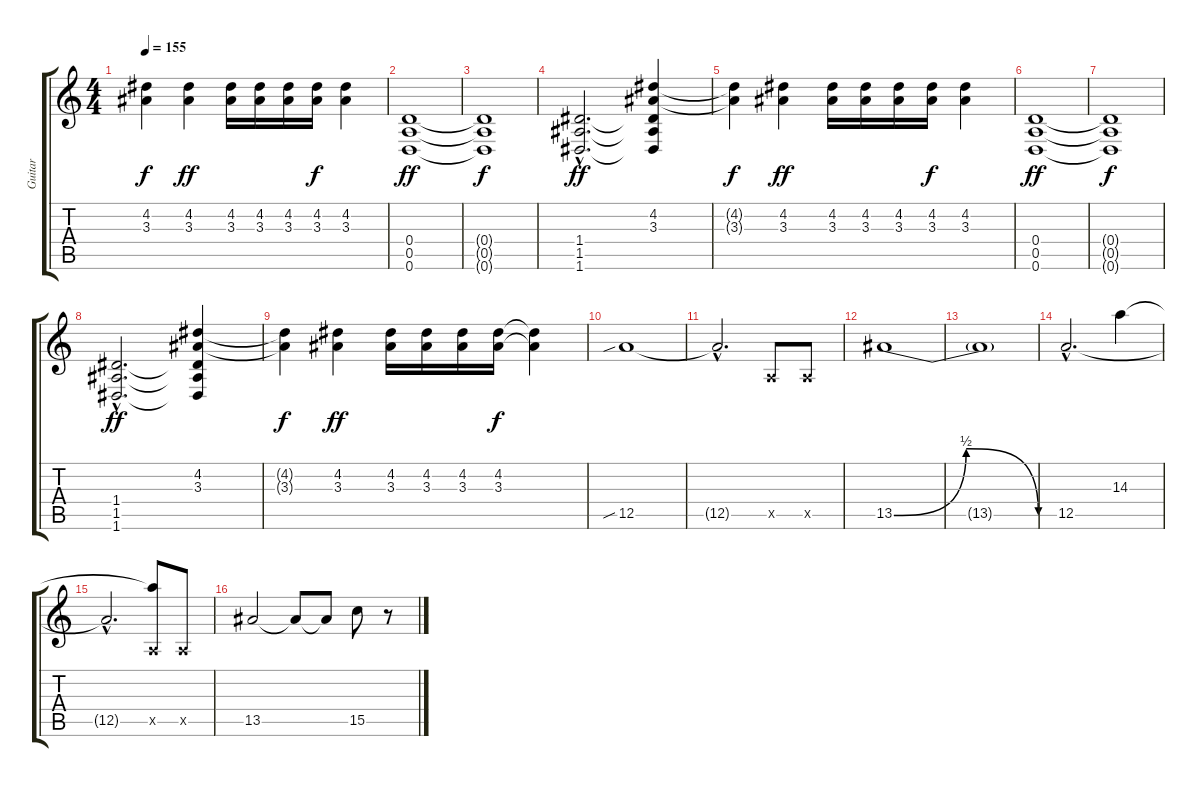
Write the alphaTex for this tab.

\track ("Guitar              " "Guitar    ") {instrument distortionguitar}
\staff {score tabs}
\tuning (E4 B3 G3 D3 A2 D2) {hide}
\ts (4 4)
\tempo 155
\clef g2
\ks c
(4.2{t} 3.3{t}).4{dy f} (4.2 3.3).4{dy ff} (4.2 3.3).16 (4.2 3.3).16 (4.2 3.3).16 (4.2 3.3).16{dy f} (4.2 3.3).4 |
(0.4 0.5 0.6).1{dy ff} |
(0.4{t} 0.5{t} 0.6{t}).1{dy f} |
(1.4 1.5 1.6{hac}).2{d dy ff} (4.2 3.3 1.4{t} 1.5{t} 1.6{t}).4 |
(4.2{t} 3.3{t}).4{dy f} (4.2 3.3).4{dy ff} (4.2 3.3).16 (4.2 3.3).16 (4.2 3.3).16 (4.2 3.3).16{dy f} (4.2 3.3).4 |
(0.4 0.5 0.6).1{dy ff} |
(0.4{t} 0.5{t} 0.6{t}).1{dy f} |
(1.4 1.5 1.6{hac}).2{d dy ff} (4.2 3.3 1.4{t} 1.5{t} 1.6{t}).4 |
(4.2{t} 3.3{t}).4{dy f} (4.2 3.3).4{dy ff} (4.2 3.3).16 (4.2 3.3).16 (4.2 3.3).16 (4.2 3.3).16{dy f} (4.2{t} 3.3{t}).4 |
12.5{sib}.1 |
12.5{hac t}.2{d} 0.5{x}.8 0.5{x}.8 |
13.5{be (bendrelease 0 0 45 2 45 2 60 0)}.1 |
13.5{t}.1 |
12.5{hac}.2{d} 14.3.4 |
12.5{hac t}.2{d} (14.3{t} 0.5{x}).8 0.5{x}.8 |
13.5.2 13.5{t}.8 13.5{t}.8 15.5.8 r.8
